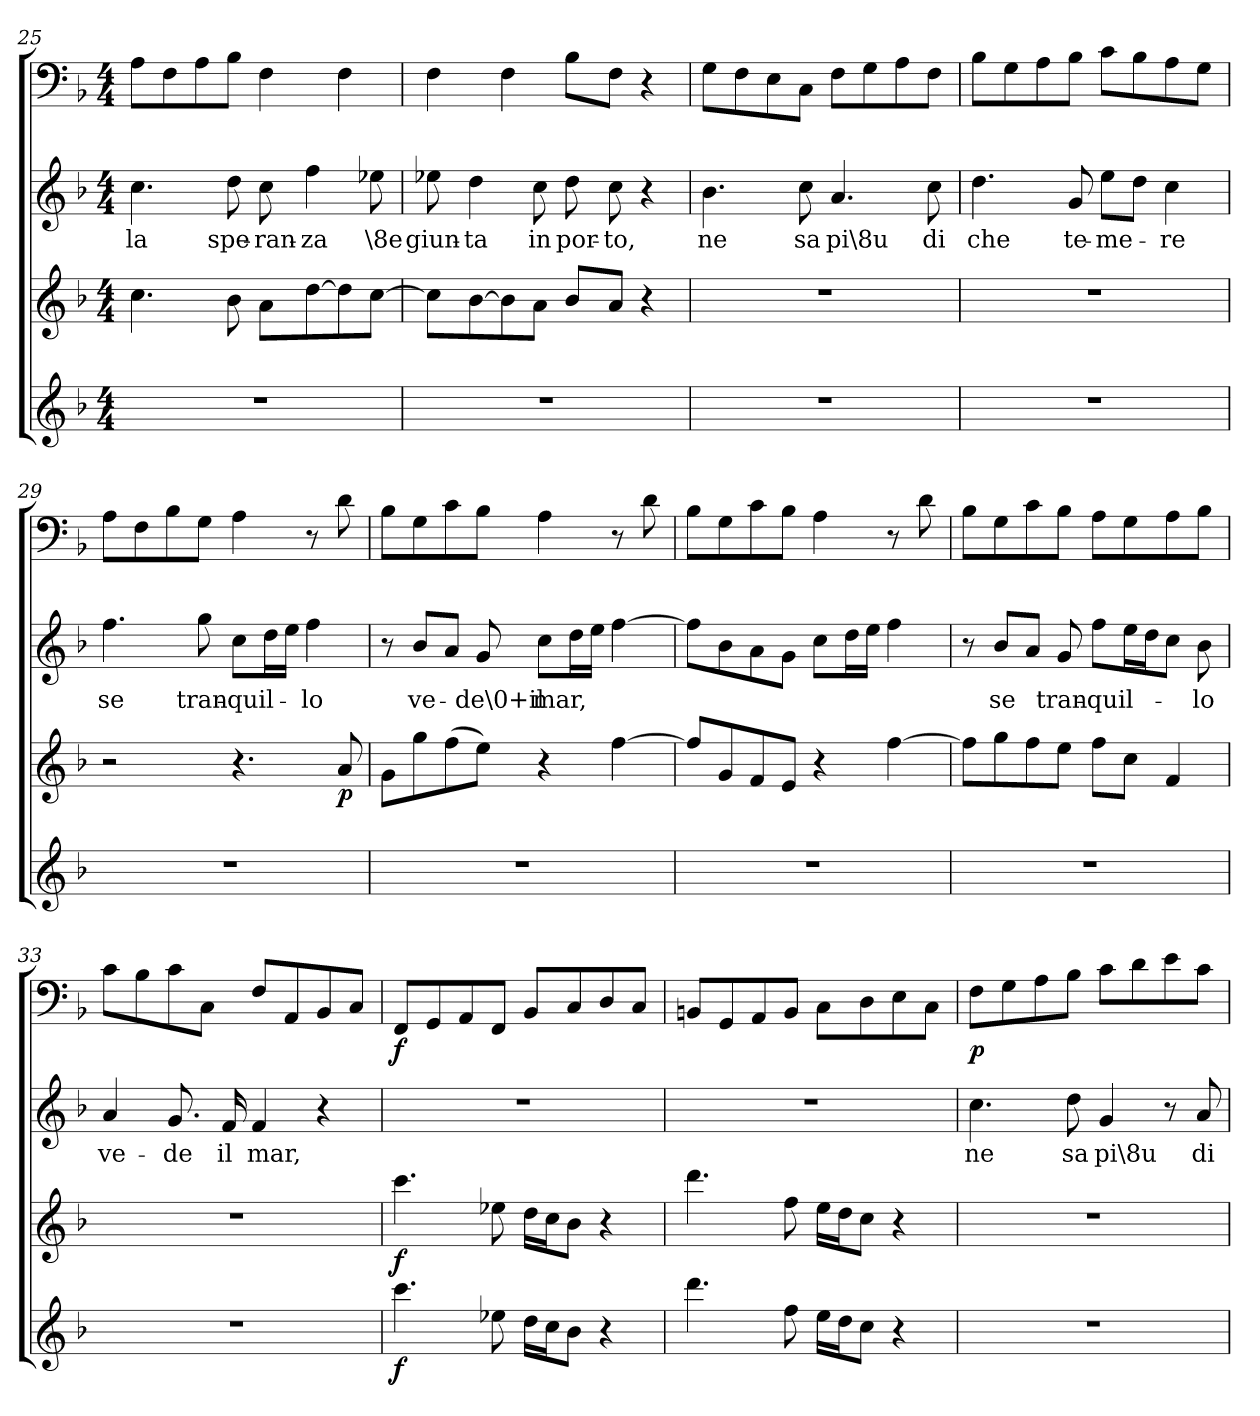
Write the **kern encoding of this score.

**kern	**dynam	**kern	**dynam	**kern	**text	**kern	**dynam
*part4	*part4	*part3	*part3	*part2	*part2	*part1	*part1
*staff4	*staff4	*staff3	*staff3	*staff2	*staff2	*staff1	*staff1
*clefG2	*	*clefG2	*	*clefG2	*	*clefF4	*
*k[b-]	*	*k[b-]	*	*k[b-]	*	*k[b-]	*
*F:	*	*F:	*	*F:	*	*F:	*
*M4/4	*	*M4/4	*	*M4/4	*	*M4/4	*
=25	=25	=25	=25	=25	=25	=25	=25
1r	.	4.cc\	.	4.cc\	la	8A\L	.
.	.	.	.	.	.	8F\	.
.	.	.	.	.	.	8A\	.
.	.	8b-\	.	8dd\	spe-	8B-\J	.
.	.	8a\L	.	8cc\	-ran-	4F\	.
.	.	[8dd\	.	4ff\	-za	.	.
.	.	8dd\]	.	.	.	4F\	.
.	.	[8cc\J	.	8ee-X\	\8e	.	.
=26	=26	=26	=26	=26	=26	=26	=26
1r	.	8cc\L]	.	8ee-X\	giun-	4F\	.
.	.	[8b-\	.	4dd\	-ta	.	.
.	.	8b-\]	.	.	.	4F\	.
.	.	8a\J	.	8cc\	in	.	.
.	.	8b-/L	.	8dd\	por-	8B-\L	.
.	.	8a/J	.	8cc\	-to,	8F\J	.
.	.	4r	.	4r	.	4r	.
=27	=27	=27	=27	=27	=27	=27	=27
1r	.	1r	.	4.b-\	ne	8G\L	.
.	.	.	.	.	.	8F\	.
.	.	.	.	.	.	8E\	.
.	.	.	.	8cc\	sa	8C\J	.
.	.	.	.	4.a/	pi\8u	8F\L	.
.	.	.	.	.	.	8G\	.
.	.	.	.	.	.	8A\	.
.	.	.	.	8cc\	di	8F\J	.
=28	=28	=28	=28	=28	=28	=28	=28
1r	.	1r	.	4.dd\	che	8B-\L	.
.	.	.	.	.	.	8G\	.
.	.	.	.	.	.	8A\	.
.	.	.	.	8g/	te-	8B-\J	.
.	.	.	.	8ee\L	-me-	8c\L	.
.	.	.	.	8dd\J	.	8B-\	.
.	.	.	.	4cc\	-re	8A\	.
.	.	.	.	.	.	8G\J	.
=29	=29	=29	=29	=29	=29	=29	=29
1r	.	2r	.	4.ff\	se	8A\L	.
.	.	.	.	.	.	8F\	.
.	.	.	.	.	.	8B-\	.
.	.	.	.	8gg\	tran-	8G\J	.
.	.	4.r	.	8cc\L	-quil-	4A\	.
.	.	.	.	16dd\L	.	.	.
.	.	.	.	16ee\JJ	.	.	.
.	.	.	.	4ff\	-lo	8r	.
.	.	8a/	p	.	.	8d\	.
=30	=30	=30	=30	=30	=30	=30	=30
1r	.	8g\L	.	8r	.	8B-\L	.
.	.	8gg\	.	8b-/L	ve-	8G\	.
.	.	(8ff\	.	8a/J	.	8c\	.
.	.	8ee\J)	.	8g/	-de\0+il	8B-\J	.
.	.	4r	.	8cc\L	mar,	4A\	.
.	.	.	.	16dd\L	.	.	.
.	.	.	.	16ee\JJ	.	.	.
.	.	[4ff\	.	[4ff\	.	8r	.
.	.	.	.	.	.	8d\	.
=31	=31	=31	=31	=31	=31	=31	=31
1r	.	8ff/L]	.	8ff\L]	.	8B-\L	.
.	.	8g/	.	8b-\	.	8G\	.
.	.	8f/	.	8a\	.	8c\	.
.	.	8e/J	.	8g\J	.	8B-\J	.
.	.	4r	.	8cc\L	.	4A\	.
.	.	.	.	16dd\L	.	.	.
.	.	.	.	16ee\JJ	.	.	.
.	.	[4ff\	.	4ff\	.	8r	.
.	.	.	.	.	.	8d\	.
=32	=32	=32	=32	=32	=32	=32	=32
1r	.	8ff\L]	.	8r	.	8B-\L	.
.	.	8gg\	.	8b-/L	se	8G\	.
.	.	8ff\	.	8a/J	.	8c\	.
.	.	8ee\J	.	8g/	tran-	8B-\J	.
.	.	8ff\L	.	8ff\L	-quil-	8A\L	.
.	.	8cc\J	.	16ee\L	.	8G\	.
.	.	.	.	16dd\J	.	.	.
.	.	4f/	.	8cc\J	.	8A\	.
.	.	.	.	8b-\	-lo	8B-\J	.
=33	=33	=33	=33	=33	=33	=33	=33
1r	.	1r	.	4a/	ve-	8c\L	.
.	.	.	.	.	.	8B-\	.
.	.	.	.	8.g/	-de	8c\	.
.	.	.	.	.	.	8C\J	.
.	.	.	.	16f/	il	.	.
.	.	.	.	4f/	mar,	8F/L	.
.	.	.	.	.	.	8AA/	.
.	.	.	.	4r	.	8BB-/	.
.	.	.	.	.	.	8C/J	.
=34	=34	=34	=34	=34	=34	=34	=34
4.ccc\	f	4.ccc\	f	1r	.	8FF/L	f
.	.	.	.	.	.	8GG/	.
.	.	.	.	.	.	8AA/	.
8ee-X\	.	8ee-X\	.	.	.	8FF/J	.
16dd\LL	.	16dd\LL	.	.	.	8BB-/L	.
16cc\J	.	16cc\J	.	.	.	.	.
8b-\J	.	8b-\J	.	.	.	8C/	.
4r	.	4r	.	.	.	8D/	.
.	.	.	.	.	.	8C/J	.
=35	=35	=35	=35	=35	=35	=35	=35
4.ddd\	.	4.ddd\	.	1r	.	8BBn/L	.
.	.	.	.	.	.	8GG/	.
.	.	.	.	.	.	8AA/	.
8ff\	.	8ff\	.	.	.	8BB/J	.
16ee\LL	.	16ee\LL	.	.	.	8C\L	.
16dd\J	.	16dd\J	.	.	.	.	.
8cc\J	.	8cc\J	.	.	.	8D\	.
4r	.	4r	.	.	.	8E\	.
.	.	.	.	.	.	8C\J	.
=36	=36	=36	=36	=36	=36	=36	=36
1r	.	1r	.	4.cc\	ne	8F\L	p
.	.	.	.	.	.	8G\	.
.	.	.	.	.	.	8A\	.
.	.	.	.	8dd\	sa	8B-\J	.
.	.	.	.	4g/	pi\8u	8c\L	.
.	.	.	.	.	.	8d\	.
.	.	.	.	8r	.	8e\	.
.	.	.	.	8a/	di	8c\J	.
=	=	=	=	=	=	=	=
*-	*-	*-	*-	*-	*-	*-	*-
